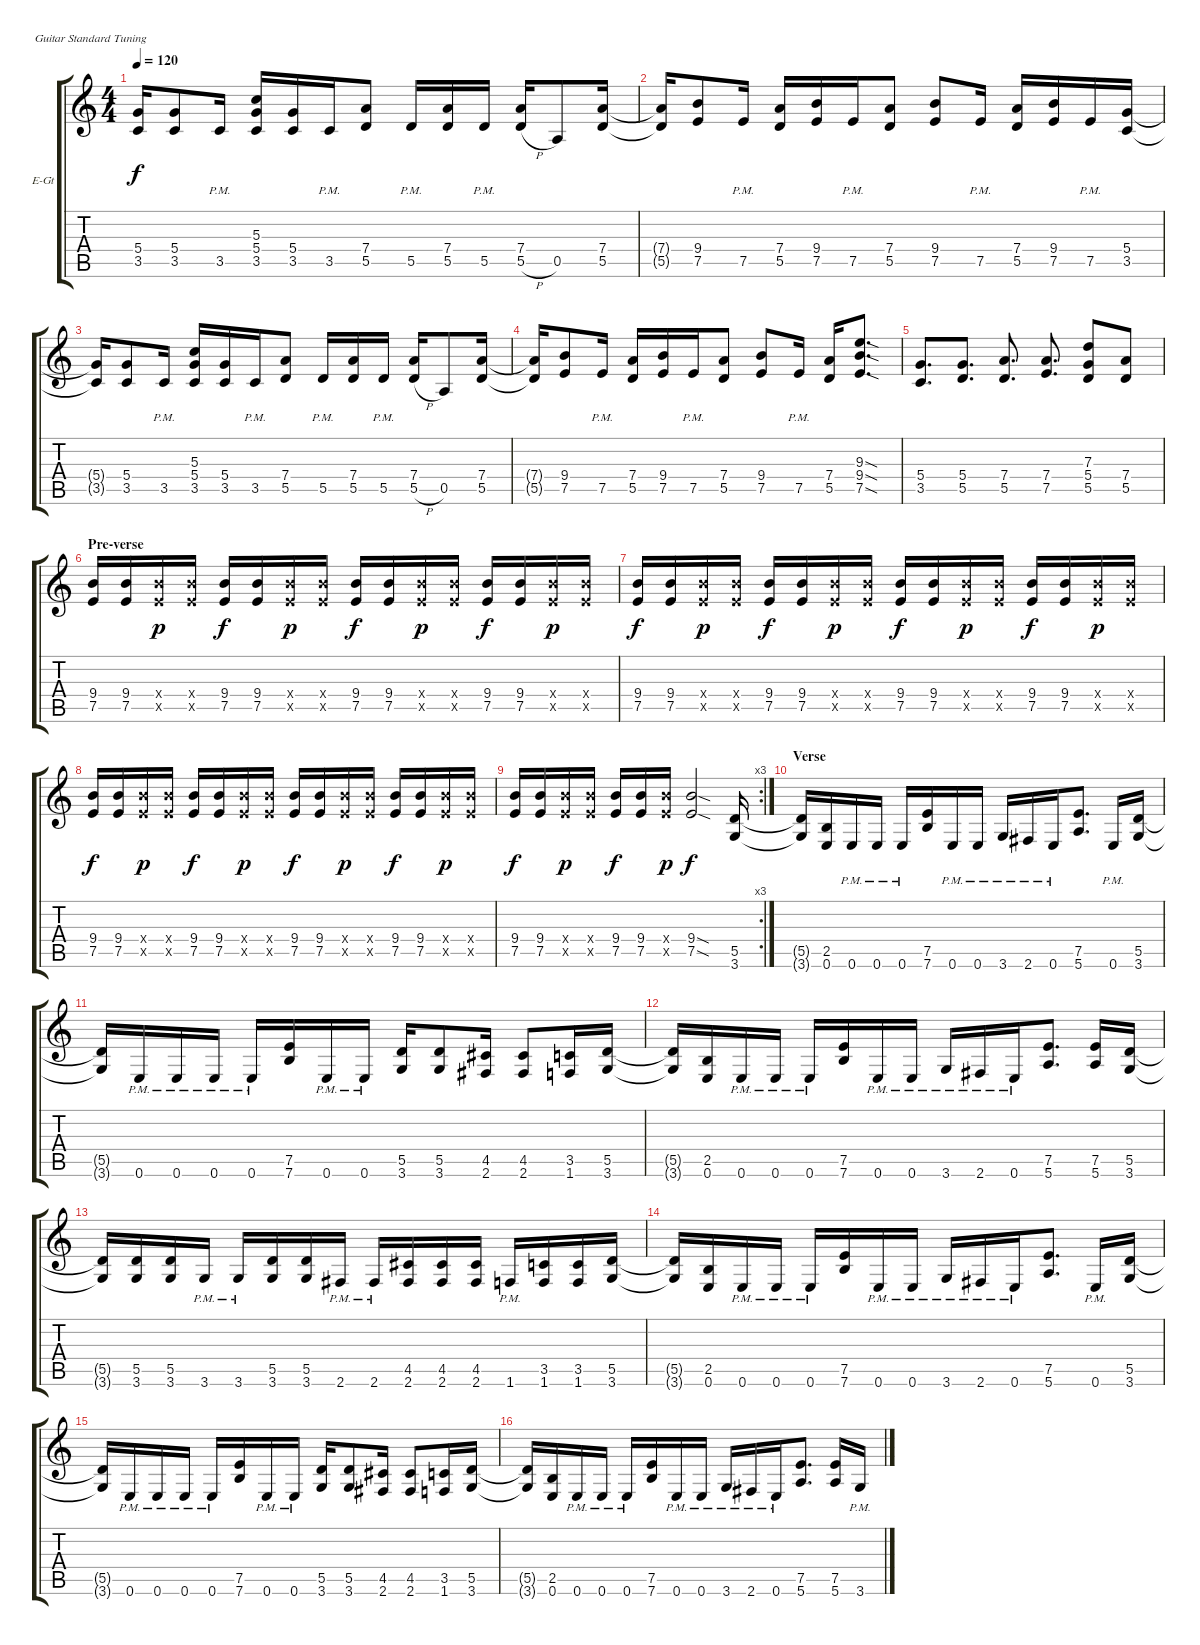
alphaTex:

\defaultSystemsLayout 4
\bracketExtendMode groupsimilarinstruments
\firstSystemTrackNameOrientation horizontal
\otherSystemsTrackNameOrientation horizontal
\track ("Left Guitar" "E-Gt") {instrument overdrivenguitar}
\staff {score tabs}
\tuning (E4 B3 G3 D3 A2 E2)
\ts (4 4)
\tempo 120
\clef g2
\ks c
(3.5{t} 5.4{t}).16{dy f} (3.5 5.4).8 3.5{pm}.16 (3.5 5.4 5.3).16 (3.5 5.4).16 3.5{pm}.16 (5.5 7.4).8 5.5{pm}.16 (5.5 7.4).16 5.5{pm}.16 (5.5{h} 7.4).16 0.5.8 (5.5 7.4).16 |
(5.5{t} 7.4{t}).16 (7.5 9.4).8 7.5{pm}.16 (5.5 7.4).16 (7.5 9.4).16 7.5{pm}.16 (5.5 7.4).8 (7.5 9.4).8 7.5{pm}.16 (5.5 7.4).16 (7.5 9.4).16 7.5{pm}.16 (3.5 5.4).16 |
(3.5{t} 5.4{t}).16 (3.5 5.4).8 3.5{pm}.16 (3.5 5.4 5.3).16 (3.5 5.4).16 3.5{pm}.16 (5.5 7.4).8 5.5{pm}.16 (5.5 7.4).16 5.5{pm}.16 (5.5{h} 7.4).16 0.5.8 (5.5 7.4).16 |
\scale
0.530988 (5.5{t} 7.4{t}).16 (7.5 9.4).8 7.5{pm}.16 (5.5 7.4).16 (7.5 9.4).16 7.5{pm}.16 (5.5 7.4).8 (7.5 9.4).8 7.5{pm}.16 (5.5 7.4).16 (7.5{sod} 9.4{sod} 9.3{sod}).8{d} |
\scale
0.468868 (3.5 5.4).8{d} (5.5 5.4).8{d} (5.5 7.4).8{d} (7.5 7.4).8{d} (5.4 5.5 7.3).8 (5.5 7.4).8 |
\section ("" "Pre-verse")
(7.5 9.4).16 (9.4 7.5).16 (7.5{x} 9.4{x}).16{dy p} (7.5{x} 9.4{x}).16 (7.5 9.4).16{dy f} (9.4 7.5).16 (7.5{x} 9.4{x}).16{dy p} (7.5{x} 9.4{x}).16 (7.5 9.4).16{dy f} (9.4 7.5).16 (7.5{x} 9.4{x}).16{dy p} (7.5{x} 9.4{x}).16 (7.5 9.4).16{dy f} (9.4 7.5).16 (7.5{x} 9.4{x}).16{dy p} (7.5{x} 9.4{x}).16 |
(7.5 9.4).16{dy f} (9.4 7.5).16 (7.5{x} 9.4{x}).16{dy p} (7.5{x} 9.4{x}).16 (7.5 9.4).16{dy f} (9.4 7.5).16 (7.5{x} 9.4{x}).16{dy p} (7.5{x} 9.4{x}).16 (7.5 9.4).16{dy f} (9.4 7.5).16 (7.5{x} 9.4{x}).16{dy p} (7.5{x} 9.4{x}).16 (7.5 9.4).16{dy f} (9.4 7.5).16 (7.5{x} 9.4{x}).16{dy p} (7.5{x} 9.4{x}).16 |
\scale
0.528788 (7.5 9.4).16{dy f} (9.4 7.5).16 (7.5{x} 9.4{x}).16{dy p} (7.5{x} 9.4{x}).16 (7.5 9.4).16{dy f} (9.4 7.5).16 (7.5{x} 9.4{x}).16{dy p} (7.5{x} 9.4{x}).16 (7.5 9.4).16{dy f} (9.4 7.5).16 (7.5{x} 9.4{x}).16{dy p} (7.5{x} 9.4{x}).16 (7.5 9.4).16{dy f} (9.4 7.5).16 (7.5{x} 9.4{x}).16{dy p} (7.5{x} 9.4{x}).16 |
\rc 3
\scale
0.470805 (7.5 9.4).16{dy f} (9.4 7.5).16 (7.5{x} 9.4{x}).16{dy p} (7.5{x} 9.4{x}).16 (7.5 9.4).16{dy f} (9.4 7.5).16 (7.5{x} 9.4{x}).16{dy p} (7.5{sod} 9.4{sod}).2{dy f} (3.6 5.5).16 |
\section ("" "Verse")
\scale
0.515183 (3.6{t} 5.5{t}).16 (0.6 2.5).16 0.6{pm}.16 0.6{pm}.16 0.6{pm}.16 (7.6 7.5).16 0.6{pm}.16 0.6{pm}.16 3.6{pm}.16 2.6{pm}.16 0.6{pm}.16 (5.6 7.5).8{d} 0.6{pm}.16 (3.6 5.5).16 |
\scale
0.4877 (3.6{t} 5.5{t}).16 0.6{pm}.16 0.6{pm}.16 0.6{pm}.16 0.6{pm}.16 (7.6 7.5).16 0.6{pm}.16 0.6{pm}.16 (3.6 5.5).16 (5.5 3.6).8 (2.6 4.5).16 (2.6 4.5).8 (1.6 3.5).16 (3.6 5.5).16 |
(3.6{t} 5.5{t}).16 (0.6 2.5).16 0.6{pm}.16 0.6{pm}.16 0.6{pm}.16 (7.6 7.5).16 0.6{pm}.16 0.6{pm}.16 3.6{pm}.16 2.6{pm}.16 0.6{pm}.16 (5.6 7.5).8{d} (5.6 7.5).16 (3.6 5.5).16 |
(5.5{t} 3.6{t}).16 (5.5 3.6).16 (5.5 3.6).16 3.6{pm}.16 3.6{pm}.16 (5.5 3.6).16 (5.5 3.6).16 2.6{pm}.16 2.6{pm}.16 (4.5 2.6).16 (4.5 2.6).16 (4.5 2.6).16 1.6{pm}.16 (3.5 1.6).16 (3.5 1.6).16 (3.6 5.5).16 |
\scale
0.517501 (3.6{t} 5.5{t}).16 (0.6 2.5).16 0.6{pm}.16 0.6{pm}.16 0.6{pm}.16 (7.6 7.5).16 0.6{pm}.16 0.6{pm}.16 3.6{pm}.16 2.6{pm}.16 0.6{pm}.16 (5.6 7.5).8{d} 0.6{pm}.16 (3.6 5.5).16 |
\scale
0.482247 (3.6{t} 5.5{t}).16 0.6{pm}.16 0.6{pm}.16 0.6{pm}.16 0.6{pm}.16 (7.6 7.5).16 0.6{pm}.16 0.6{pm}.16 (3.6 5.5).16 (5.5 3.6).8 (2.6 4.5).16 (2.6 4.5).8 (1.6 3.5).16 (3.6 5.5).16 |
(3.6{t} 5.5{t}).16 (0.6 2.5).16 0.6{pm}.16 0.6{pm}.16 0.6{pm}.16 (7.6 7.5).16 0.6{pm}.16 0.6{pm}.16 3.6{pm}.16 2.6{pm}.16 0.6{pm}.16 (5.6 7.5).8{d} (5.6 7.5).16 3.6{pm}.16
